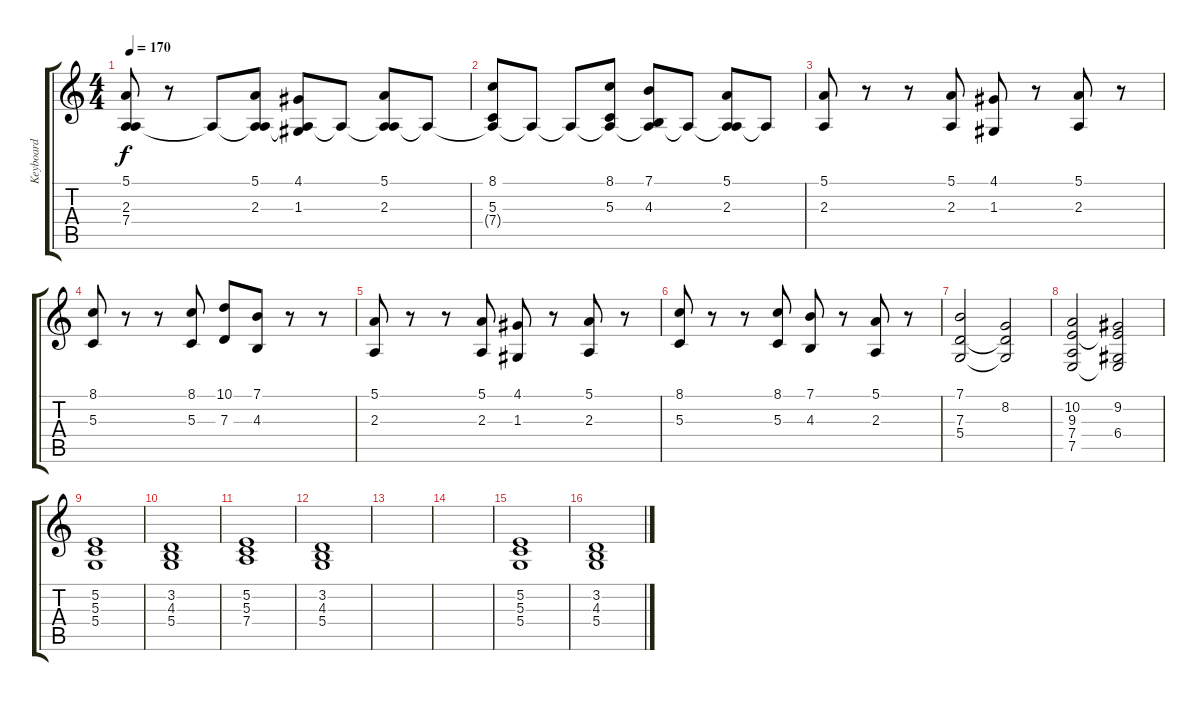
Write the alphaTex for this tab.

\track ("Keyboard" "Keyboard") {instrument stringensemble1}
\staff {score tabs}
\tuning (E4 B3 G3 D3 A2 E2) {hide}
\ts (4 4)
\tempo 170
\clef g2
\ks c
(5.1 2.3 7.4).8{dy f instrument stringensemble1} r.8 7.4{t}.8 (5.1 2.3 7.4{t}).8 (4.1 1.3 7.4{t}).8 7.4{t}.8 (5.1 2.3 7.4{t}).8 7.4{t}.8 |
(8.1 5.3 7.4{t}).8 7.4{t}.8 7.4{t}.8 (8.1 5.3 7.4{t}).8 (7.1 4.3 7.4{t}).8 7.4{t}.8 (5.1 2.3 7.4{t}).8 7.4{t}.8 |
(5.1 2.3).8 r.8 r.8 (5.1 2.3).8 (4.1 1.3).8 r.8 (5.1 2.3).8 r.8 |
(8.1 5.3).8 r.8 r.8 (8.1 5.3).8 (10.1 7.3).8 (7.1 4.3).8 r.8 r.8 |
(5.1 2.3).8 r.8 r.8 (5.1 2.3).8 (4.1 1.3).8 r.8 (5.1 2.3).8 r.8 |
(8.1 5.3).8 r.8 r.8 (8.1 5.3).8 (7.1 4.3).8 r.8 (5.1 2.3).8 r.8 |
(7.1 7.3 5.4).2 (8.2 7.3{t} 5.4{t}).2 |
(10.2 9.3 7.4 7.5).2 (9.2 9.3{t} 6.4 7.5{t}).2 |
(5.2 5.3 5.4).1 |
(3.2 4.3 5.4).1 |
(5.2 5.3 7.4).1 |
(3.2 4.3 5.4).1 |
|
|
(5.2 5.3 5.4).1 |
(3.2 4.3 5.4).1
